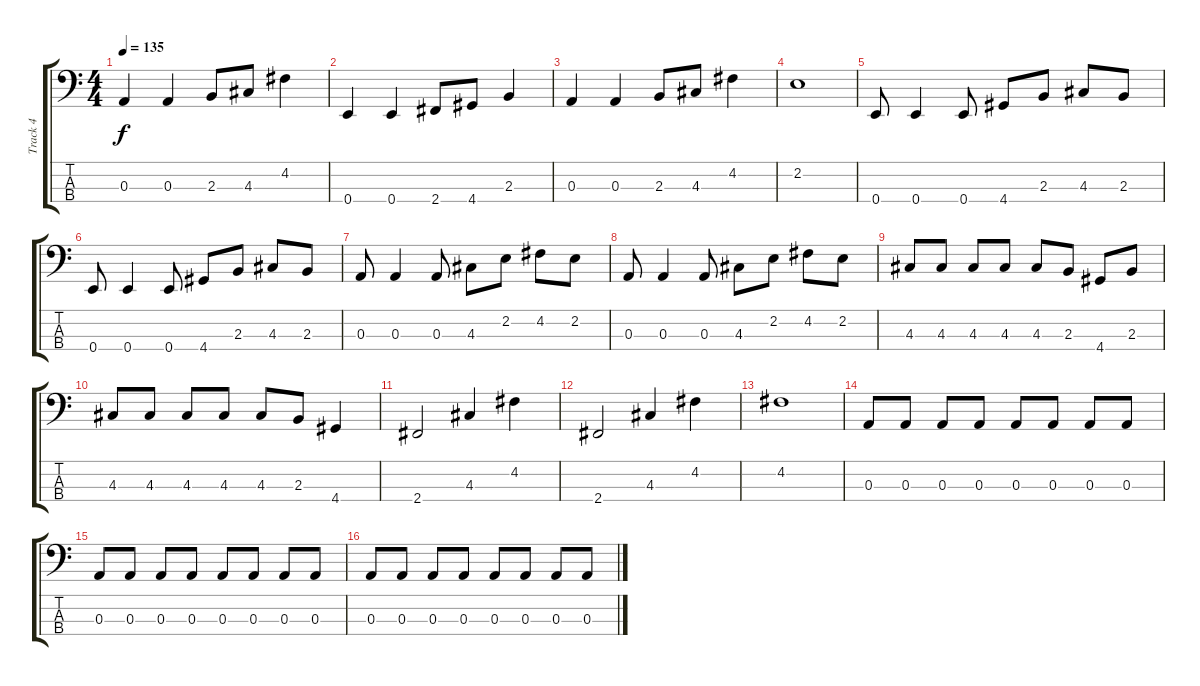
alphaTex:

\track ("Track 4" "Track 4") {instrument electricbassfinger}
\staff {score tabs}
\tuning (G2 D2 A1 E1) {hide}
\ts (4 4)
\tempo 135
\clef f4
\ks c
0.3.4{dy f} 0.3.4 2.3.8 4.3.8 4.2.4 |
0.4.4 0.4.4 2.4.8 4.4.8 2.3.4 |
0.3.4 0.3.4 2.3.8 4.3.8 4.2.4 |
2.2.1 |
0.4.8 0.4.4 0.4.8 4.4.8 2.3.8 4.3.8 2.3.8 |
0.4.8 0.4.4 0.4.8 4.4.8 2.3.8 4.3.8 2.3.8 |
0.3.8 0.3.4 0.3.8 4.3.8 2.2.8 4.2.8 2.2.8 |
0.3.8 0.3.4 0.3.8 4.3.8 2.2.8 4.2.8 2.2.8 |
4.3.8 4.3.8 4.3.8 4.3.8 4.3.8 2.3.8 4.4.8 2.3.8 |
4.3.8 4.3.8 4.3.8 4.3.8 4.3.8 2.3.8 4.4.4 |
2.4.2 4.3.4 4.2.4 |
2.4.2 4.3.4 4.2.4 |
4.2.1 |
0.3.8 0.3.8 0.3.8 0.3.8 0.3.8 0.3.8 0.3.8 0.3.8 |
0.3.8 0.3.8 0.3.8 0.3.8 0.3.8 0.3.8 0.3.8 0.3.8 |
0.3.8 0.3.8 0.3.8 0.3.8 0.3.8 0.3.8 0.3.8 0.3.8
